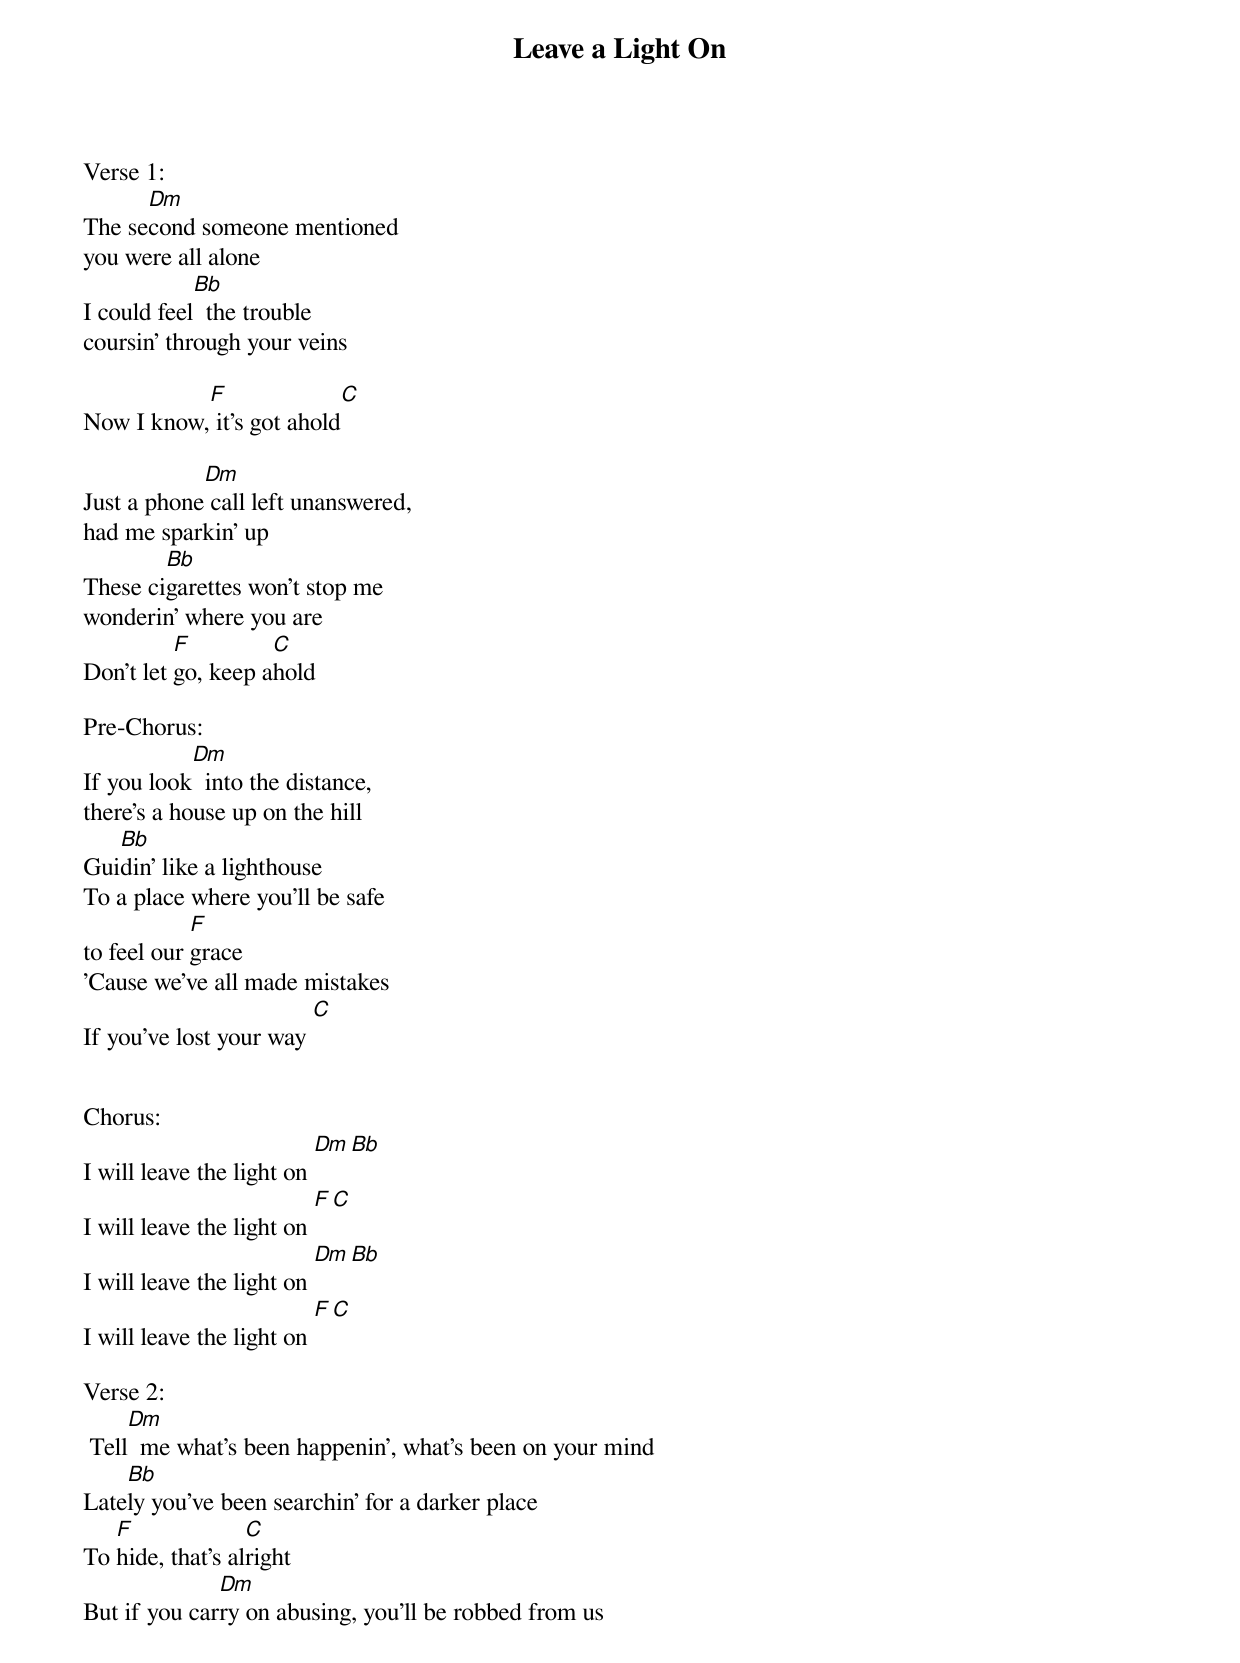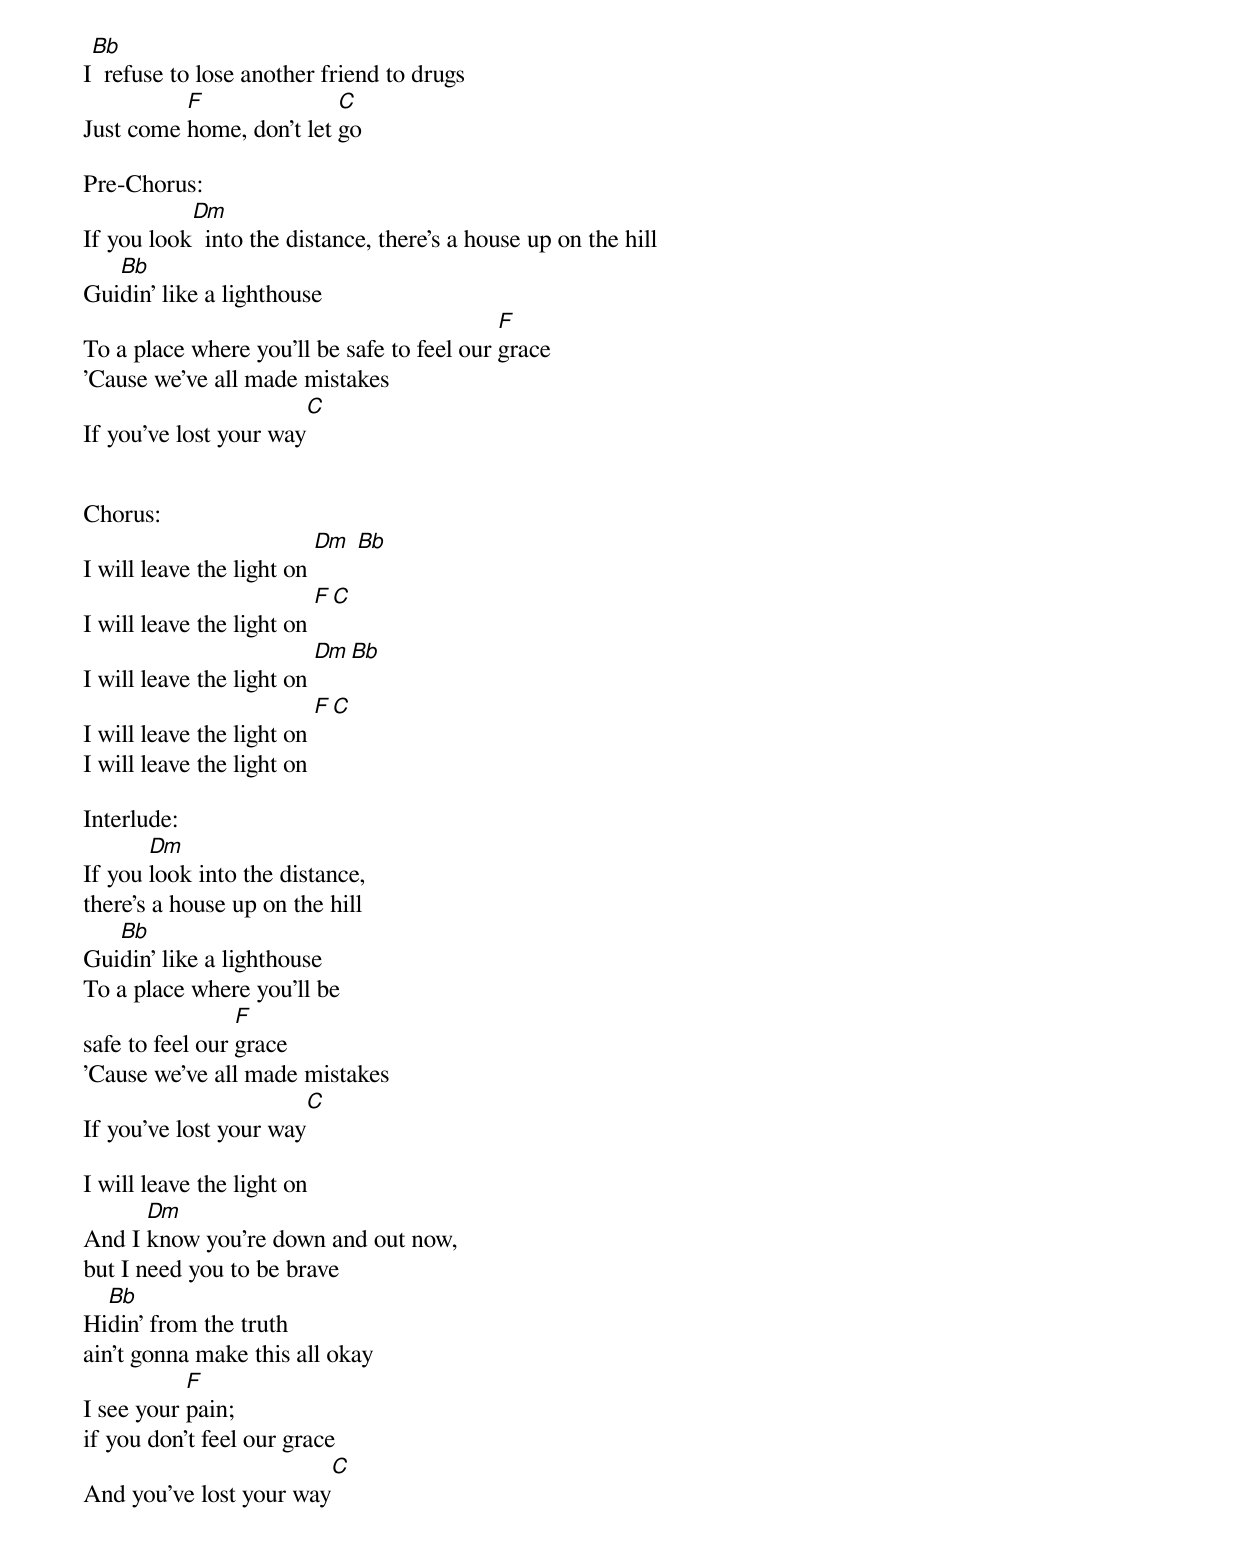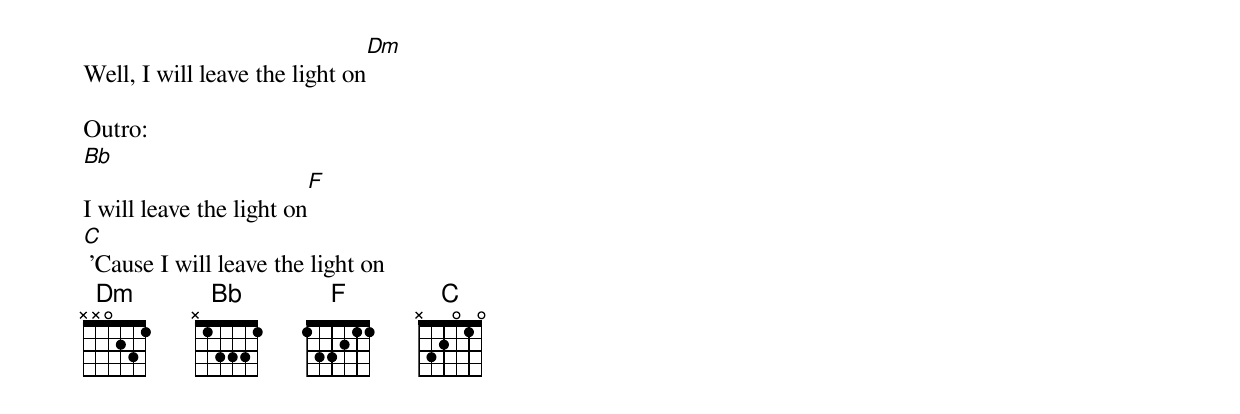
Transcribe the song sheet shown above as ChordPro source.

{title:Leave a Light On}
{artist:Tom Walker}
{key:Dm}
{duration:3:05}
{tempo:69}

Verse 1:
The se[Dm]cond someone mentioned
you were all alone
I could feel[Bb]  the trouble
coursin' through your veins

Now I know,[F] it's got ahold[C]

Just a phone[Dm] call left unanswered,
had me sparkin' up
These ci[Bb]garettes won't stop me
wonderin' where you are
Don't let [F]go, keep a[C]hold

Pre-Chorus:
If you look[Dm]  into the distance,
there's a house up on the hill
Gui[Bb]din' like a lighthouse
To a place where you'll be safe
to feel our [F]grace
'Cause we've all made mistakes
If you've lost your way [C]


Chorus:
I will leave the light on [Dm][Bb]
I will leave the light on [F][C]
I will leave the light on [Dm][Bb]
I will leave the light on [F][C]

Verse 2:
 Tell[Dm]  me what's been happenin', what's been on your mind
Late[Bb]ly you've been searchin' for a darker place
To [F]hide, that's al[C]right
But if you car[Dm]ry on abusing, you'll be robbed from us
I[Bb]  refuse to lose another friend to drugs
Just come [F]home, don't let [C]go

Pre-Chorus:
If you look[Dm]  into the distance, there's a house up on the hill
Gui[Bb]din' like a lighthouse
To a place where you'll be safe to feel our [F]grace
'Cause we've all made mistakes
If you've lost your way[C]


Chorus:
I will leave the light on [Dm] [Bb]
I will leave the light on [F][C]
I will leave the light on [Dm][Bb]
I will leave the light on [F][C]
I will leave the light on

Interlude:
If you [Dm]look into the distance,
there's a house up on the hill
Gui[Bb]din' like a lighthouse
To a place where you'll be
safe to feel our [F]grace
'Cause we've all made mistakes
If you've lost your way[C]

I will leave the light on
And I [Dm]know you're down and out now,
but I need you to be brave
Hi[Bb]din' from the truth
ain't gonna make this all okay
I see your [F]pain;
if you don't feel our grace
And you've lost your way[C]
Well, I will leave the light on[Dm]

Outro:
[Bb]
I will leave the light on[F]
[C] 'Cause I will leave the light on
